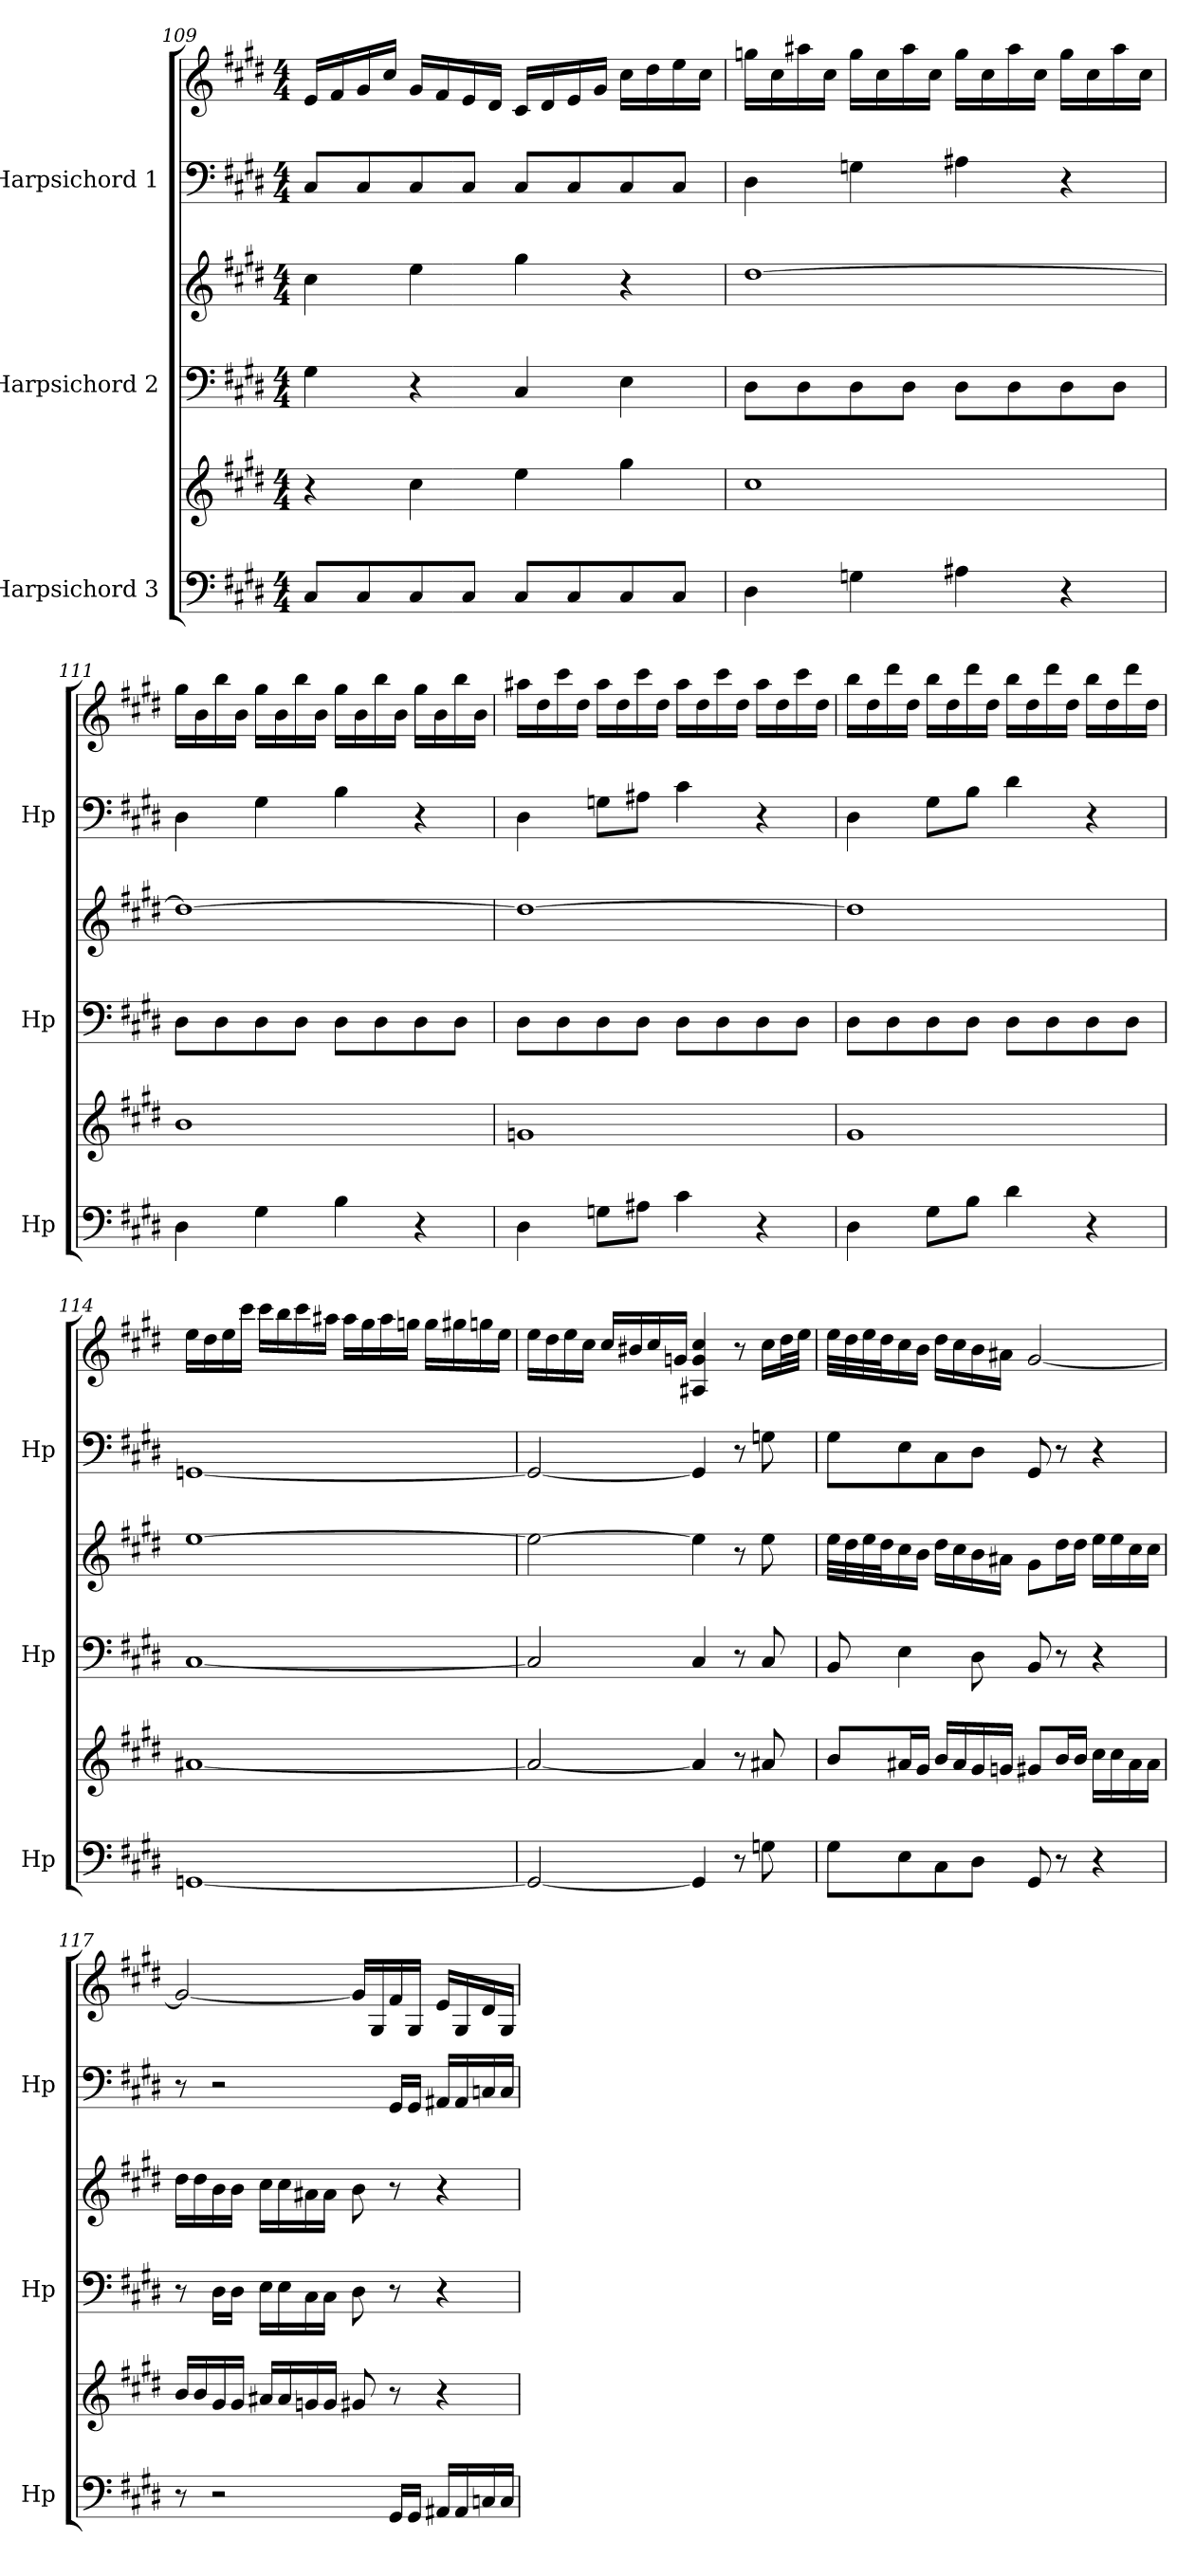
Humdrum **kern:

**kern	**kern	**kern	**kern	**kern	**kern
*part3	*part3	*part2	*part2	*part1	*part1
*staff6	*staff5	*staff4	*staff3	*staff2	*staff1
*I"Harpsichord 3	*	*I"Harpsichord 2	*	*I"Harpsichord 1	*
*I'Hp	*	*I'Hp	*	*I'Hp	*
!!LO:PB:g=z
*clefF4	*clefG2	*clefF4	*clefG2	*clefF4	*clefG2
*k[f#c#g#d#]	*k[f#c#g#d#]	*k[f#c#g#d#]	*k[f#c#g#d#]	*k[f#c#g#d#]	*k[f#c#g#d#]
*M4/4	*M4/4	*M4/4	*M4/4	*M4/4	*M4/4
=109	=109	=109	=109	=109	=109
8C#/L	4r	4G#\	4cc#\	8C#/L	16e/LL
.	.	.	.	.	16f#/
8C#/	.	.	.	8C#/	16g#/
.	.	.	.	.	16cc#/JJ
8C#/	4cc#\	4r	4ee\	8C#/	16g#/LL
.	.	.	.	.	16f#/
8C#/J	.	.	.	8C#/J	16e/
.	.	.	.	.	16d#/JJ
8C#/L	4ee\	4C#/	4gg#\	8C#/L	16c#/LL
.	.	.	.	.	16d#/
8C#/	.	.	.	8C#/	16e/
.	.	.	.	.	16g#/JJ
8C#/	4gg#\	4E\	4r	8C#/	16cc#\LL
.	.	.	.	.	16dd#\
8C#/J	.	.	.	8C#/J	16ee\
.	.	.	.	.	16cc#\JJ
=110	=110	=110	=110	=110	=110
4D#\	1cc#	8D#\L	[1dd#	4D#\	16ggn\LL
.	.	.	.	.	16cc#\
.	.	8D#\	.	.	16aa#X\
.	.	.	.	.	16cc#\JJ
4Gn\	.	8D#\	.	4Gn\	16gg\LL
.	.	.	.	.	16cc#\
.	.	8D#\J	.	.	16aa#\
.	.	.	.	.	16cc#\JJ
4A#X\	.	8D#\L	.	4A#X\	16gg\LL
.	.	.	.	.	16cc#\
.	.	8D#\	.	.	16aa#\
.	.	.	.	.	16cc#\JJ
4r	.	8D#\	.	4r	16gg\LL
.	.	.	.	.	16cc#\
.	.	8D#\J	.	.	16aa#\
.	.	.	.	.	16cc#\JJ
!!LO:LB:g=z
=111	=111	=111	=111	=111	=111
4D#\	1b	8D#\L	1dd#_	4D#\	16gg#\LL
.	.	.	.	.	16b\
.	.	8D#\	.	.	16bb\
.	.	.	.	.	16b\JJ
4G#\	.	8D#\	.	4G#\	16gg#\LL
.	.	.	.	.	16b\
.	.	8D#\J	.	.	16bb\
.	.	.	.	.	16b\JJ
4B\	.	8D#\L	.	4B\	16gg#\LL
.	.	.	.	.	16b\
.	.	8D#\	.	.	16bb\
.	.	.	.	.	16b\JJ
4r	.	8D#\	.	4r	16gg#\LL
.	.	.	.	.	16b\
.	.	8D#\J	.	.	16bb\
.	.	.	.	.	16b\JJ
=112	=112	=112	=112	=112	=112
4D#\	1gn	8D#\L	1dd#_	4D#\	16aa#X\LL
.	.	.	.	.	16dd#\
.	.	8D#\	.	.	16ccc#\
.	.	.	.	.	16dd#\JJ
8Gn\L	.	8D#\	.	8Gn\L	16aa#\LL
.	.	.	.	.	16dd#\
8A#X\J	.	8D#\J	.	8A#X\J	16ccc#\
.	.	.	.	.	16dd#\JJ
4c#\	.	8D#\L	.	4c#\	16aa#\LL
.	.	.	.	.	16dd#\
.	.	8D#\	.	.	16ccc#\
.	.	.	.	.	16dd#\JJ
4r	.	8D#\	.	4r	16aa#\LL
.	.	.	.	.	16dd#\
.	.	8D#\J	.	.	16ccc#\
.	.	.	.	.	16dd#\JJ
!!LO:PB:g=z
=113	=113	=113	=113	=113	=113
4D#\	1g#	8D#\L	1dd#]	4D#\	16bb\LL
.	.	.	.	.	16dd#\
.	.	8D#\	.	.	16ddd#\
.	.	.	.	.	16dd#\JJ
8G#\L	.	8D#\	.	8G#\L	16bb\LL
.	.	.	.	.	16dd#\
8B\J	.	8D#\J	.	8B\J	16ddd#\
.	.	.	.	.	16dd#\JJ
4d#\	.	8D#\L	.	4d#\	16bb\LL
.	.	.	.	.	16dd#\
.	.	8D#\	.	.	16ddd#\
.	.	.	.	.	16dd#\JJ
4r	.	8D#\	.	4r	16bb\LL
.	.	.	.	.	16dd#\
.	.	8D#\J	.	.	16ddd#\
.	.	.	.	.	16dd#\JJ
=114	=114	=114	=114	=114	=114
[1GGn	[1a#X	[1C#	[1ee	[1GGn	16ee\LL
.	.	.	.	.	16dd#\
.	.	.	.	.	16ee\
.	.	.	.	.	16ccc#\JJ
.	.	.	.	.	16ccc#\LL
.	.	.	.	.	16bb\
.	.	.	.	.	16ccc#\
.	.	.	.	.	16aa#X\JJ
.	.	.	.	.	16aa#\LL
.	.	.	.	.	16gg#\
.	.	.	.	.	16aa#\
.	.	.	.	.	16ggn\JJ
.	.	.	.	.	16gg\LL
.	.	.	.	.	16gg#X\
.	.	.	.	.	16ggn\
.	.	.	.	.	16ee\JJ
!!LO:LB:g=z
=115	=115	=115	=115	=115	=115
2GG/_	2a#/_	2C#/]	2ee\_	2GG/_	16ee\LL
.	.	.	.	.	16dd#\
.	.	.	.	.	16ee\
.	.	.	.	.	16cc#\JJ
.	.	.	.	.	16cc#/LL
.	.	.	.	.	16b#X/
.	.	.	.	.	16cc#/
.	.	.	.	.	16gn/JJ
4GG/]	4a#/]	4C#/	4ee\]	4GG/]	4A#X/ 4g/ 4cc#/
8r	8r	8r	8r	8r	8r
8Gn\	8a#X/	8C#/	8ee\	8Gn\	16cc#\LL
.	.	.	.	.	32dd#\L
.	.	.	.	.	32ee\JJJ
=116	=116	=116	=116	=116	=116
8G#\L	8b/L	8BB/	32ee\LLL	8G#\L	32ee\LLL
.	.	.	32dd#\	.	32dd#\
.	.	.	32ee\	.	32ee\
.	.	.	32dd#\J	.	32dd#\J
8E\	16a#X/L	4E\	16cc#\	8E\	16cc#\
.	16g#/JJ	.	16b\JJ	.	16b\JJ
8C#\	16b/LL	.	16dd#\LL	8C#\	16dd#\LL
.	16a#/	.	16cc#\	.	16cc#\
8D#\J	16g#/	8D#\	16b\	8D#\J	16b\
.	16gn/JJ	.	16a#X\JJ	.	16a#X\JJ
8GG#/	8g#X/L	8BB/	8g#\L	8GG#/	[2g#/
8r	16b/L	8r	16dd#\L	8r	.
.	16b/JJ	.	16dd#\JJ	.	.
4r	16cc#\LL	4r	16ee\LL	4r	.
.	16cc#\	.	16ee\	.	.
.	16a#\	.	16cc#\	.	.
.	16a#\JJ	.	16cc#\JJ	.	.
!!LO:PB:g=z
=117	=117	=117	=117	=117	=117
8r	16b/LL	8r	16dd#\LL	8r	2g#/_
.	16b/	.	16dd#\	.	.
2r	16g#/	16D#\LL	16b\	2r	.
.	16g#/JJ	16D#\JJ	16b\JJ	.	.
.	16a#X/LL	16E\LL	16cc#\LL	.	.
.	16a#/	16E\	16cc#\	.	.
.	16gn/	16C#\	16a#X\	.	.
.	16g/JJ	16C#\JJ	16a#\JJ	.	.
.	8g#X/	8D#\	8b\	.	16g#/LL]
.	.	.	.	.	16G#/
16GG#/LL	8r	8r	8r	16GG#/LL	16f#/
16GG#/JJ	.	.	.	16GG#/JJ	16G#/JJ
16AA#X/LL	4r	4r	4r	16AA#X/LL	16e/LL
16AA#/	.	.	.	16AA#/	16G#/
16Cn/	.	.	.	16Cn/	16d#/
16C/JJ	.	.	.	16C/JJ	16G#/JJ
=	=	=	=	=	=
*-	*-	*-	*-	*-	*-
